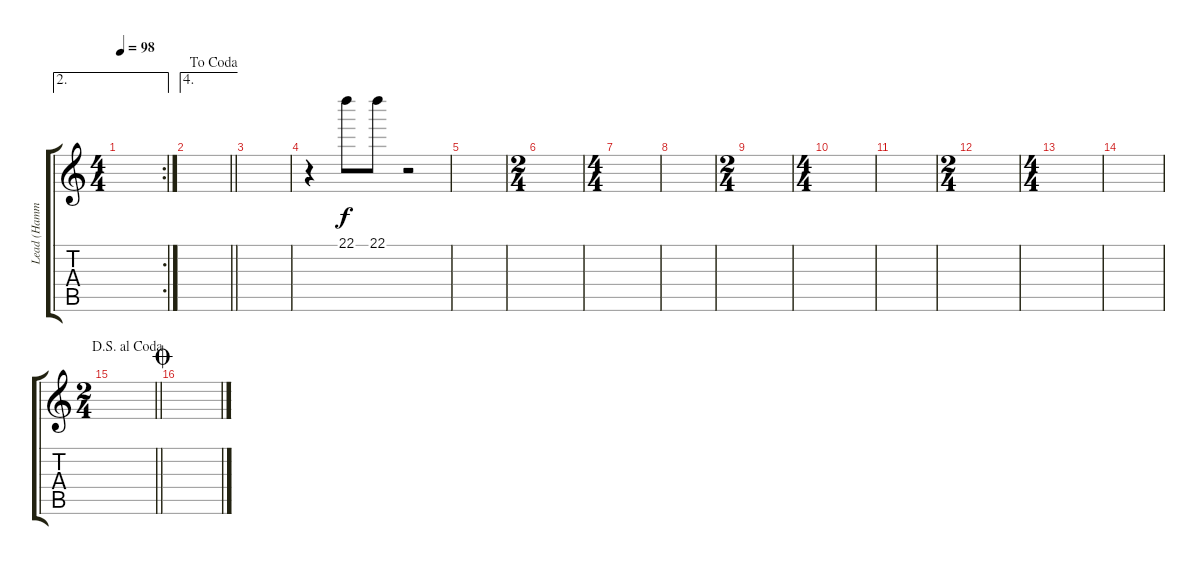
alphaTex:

\track ("Lead (Hammet)" "Lead (Hamm") {instrument distortionguitar}
\staff {score tabs}
\tuning (E4 B3 G3 D3 A2 E2) {hide}
\ae 2
\rc 2
\ts (4 4)
\tempo 98
\clef g2
\ks c
|
\ae 4
\jump dacoda
\barLineRight lightlight
|
|
r.4 22.1.8 22.1.8 r.2 |
|
\ts (2 4)
|
\ts (4 4)
|
|
\ts (2 4)
|
\ts (4 4)
|
|
\ts (2 4)
|
\ts (4 4)
|
|
\ts (2 4)
\jump dalsegnoalcoda
\barLineRight lightlight
|
\jump coda
